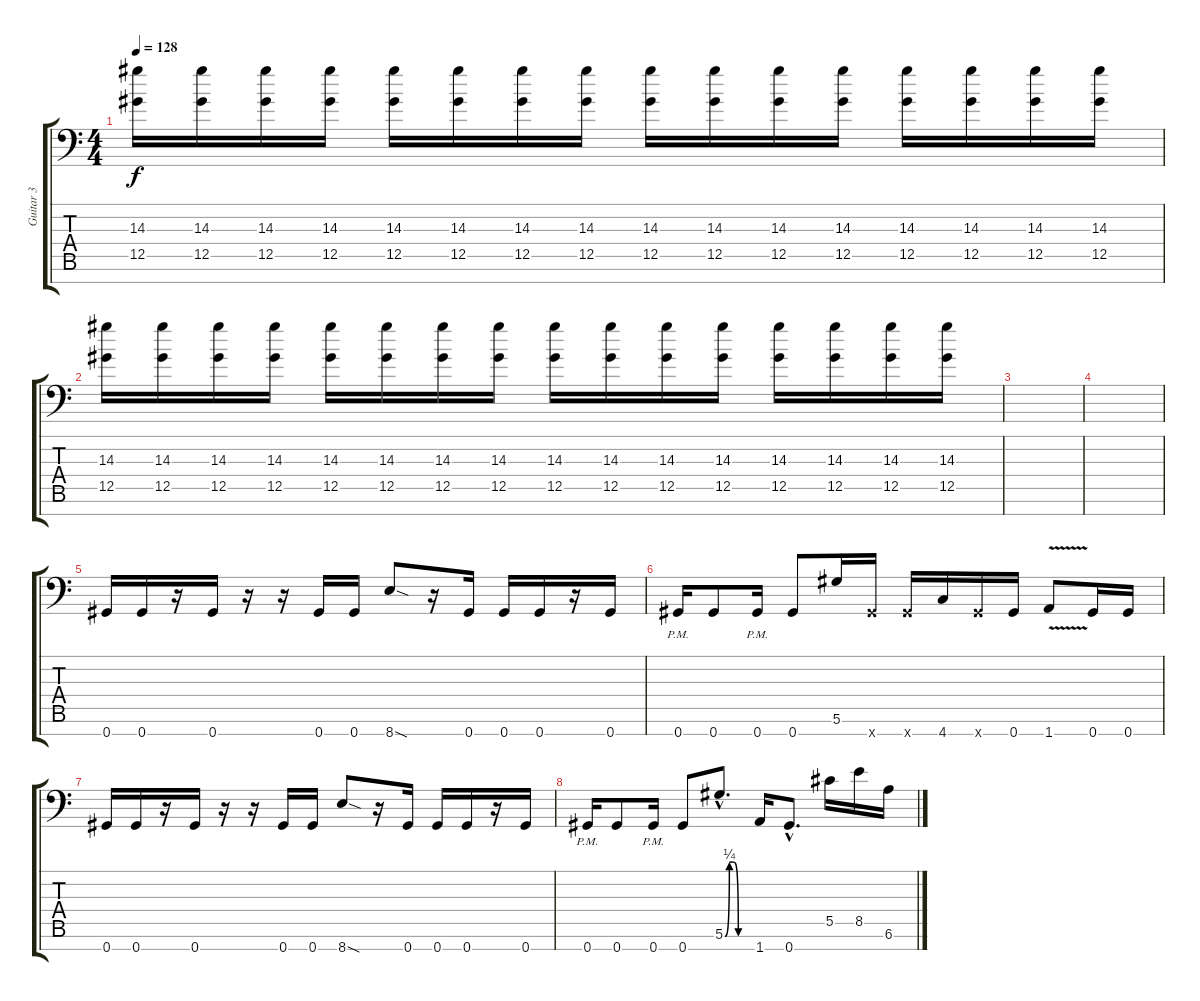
\track ("Guitar 3" "Guitar 3") {instrument distortionguitar}
\staff {score tabs}
\tuning (Eb4 Bb3 Gb3 Db3 Ab2 Eb2 Ab1) {hide}
\ts (4 4)
\tempo 128
\clef f4
\ks c
(14.3 12.5).16{dy f volume 0} (14.3 12.5).16 (14.3 12.5).16 (14.3 12.5).16 (14.3 12.5).16 (14.3 12.5).16 (14.3 12.5).16 (14.3 12.5).16 (14.3 12.5).16 (14.3 12.5).16 (14.3 12.5).16 (14.3 12.5).16 (14.3 12.5).16 (14.3 12.5).16 (14.3 12.5).16 (14.3 12.5).16 |
(14.3 12.5).16 (14.3 12.5).16 (14.3 12.5).16 (14.3 12.5).16 (14.3 12.5).16 (14.3 12.5).16 (14.3 12.5).16 (14.3 12.5).16 (14.3 12.5).16 (14.3 12.5).16 (14.3 12.5).16 (14.3 12.5).16 (14.3 12.5).16 (14.3 12.5).16 (14.3 12.5).16 (14.3 12.5).16 |
|
|
0.7.16{volume 12} 0.7.16 r.16 0.7.16 r.16 r.16 0.7.16 0.7.16 8.7{sod}.8 r.16 0.7.16 0.7.16 0.7.16 r.16 0.7.16 |
0.7{pm}.16 0.7.8 0.7{pm}.16 0.7.8 5.6.16 0.7{x}.16 0.7{x}.16 4.7.16 0.7{x}.16 0.7.16 1.7{v}.8 0.7.16 0.7.16 |
0.7.16 0.7.16 r.16 0.7.16 r.16 r.16 0.7.16 0.7.16 8.7{sod}.8 r.16 0.7.16 0.7.16 0.7.16 r.16 0.7.16 |
0.7{pm}.16 0.7.8 0.7{pm}.16 0.7.8 5.6{be (custom 0 0 10 1 20 1 30 0 60 0) hac}.8{d} 1.7.16 0.7{hac}.8{d} 5.5.16 8.5.16 6.6.16
